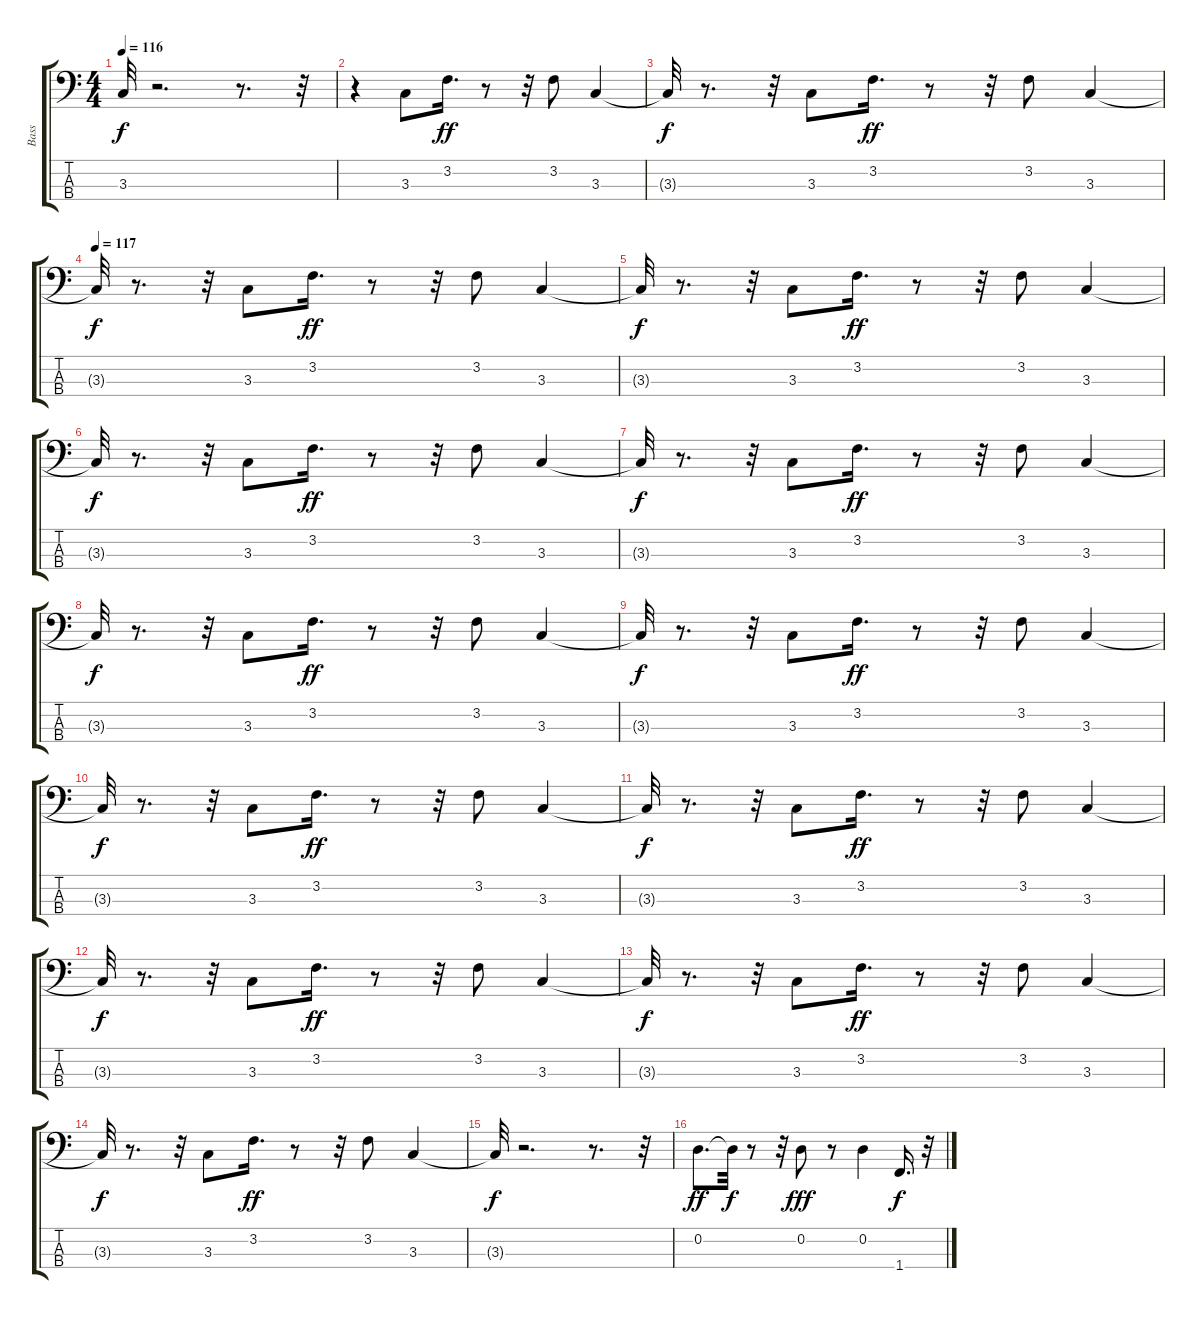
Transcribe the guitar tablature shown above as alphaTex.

\track ("Bass" "Bass") {instrument slapbass1}
\staff {score tabs}
\tuning (G2 D2 A1 E1) {hide}
\ts (4 4)
\tempo 116
\clef f4
\ks c
3.3{t}.32{dy f} r.2{d} r.8{d} r.32 |
r.4 3.3.8 3.2.16{d dy ff} r.8 r.32 3.2.8 3.3.4 |
3.3{t}.32{dy f} r.8{d} r.32 3.3.8 3.2.16{d dy ff} r.8 r.32 3.2.8 3.3.4 |
\tempo 117
3.3{t}.32{dy f} r.8{d} r.32 3.3.8 3.2.16{d dy ff} r.8 r.32 3.2.8 3.3.4 |
3.3{t}.32{dy f} r.8{d} r.32 3.3.8 3.2.16{d dy ff} r.8 r.32 3.2.8 3.3.4 |
3.3{t}.32{dy f} r.8{d} r.32 3.3.8 3.2.16{d dy ff} r.8 r.32 3.2.8 3.3.4 |
3.3{t}.32{dy f} r.8{d} r.32 3.3.8 3.2.16{d dy ff} r.8 r.32 3.2.8 3.3.4 |
3.3{t}.32{dy f} r.8{d} r.32 3.3.8 3.2.16{d dy ff} r.8 r.32 3.2.8 3.3.4 |
3.3{t}.32{dy f} r.8{d} r.32 3.3.8 3.2.16{d dy ff} r.8 r.32 3.2.8 3.3.4 |
3.3{t}.32{dy f} r.8{d} r.32 3.3.8 3.2.16{d dy ff} r.8 r.32 3.2.8 3.3.4 |
3.3{t}.32{dy f} r.8{d} r.32 3.3.8 3.2.16{d dy ff} r.8 r.32 3.2.8 3.3.4 |
3.3{t}.32{dy f} r.8{d} r.32 3.3.8 3.2.16{d dy ff} r.8 r.32 3.2.8 3.3.4 |
3.3{t}.32{dy f} r.8{d} r.32 3.3.8 3.2.16{d dy ff} r.8 r.32 3.2.8 3.3.4 |
3.3{t}.32{dy f} r.8{d} r.32 3.3.8 3.2.16{d dy ff} r.8 r.32 3.2.8 3.3.4 |
3.3{t}.32{dy f} r.2{d} r.8{d} r.32 |
0.2.8{d dy ff} 0.2{t}.32{dy f} r.8 r.32 0.2.8{dy fff} r.8 0.2.4 1.4.16{d dy f} r.32
